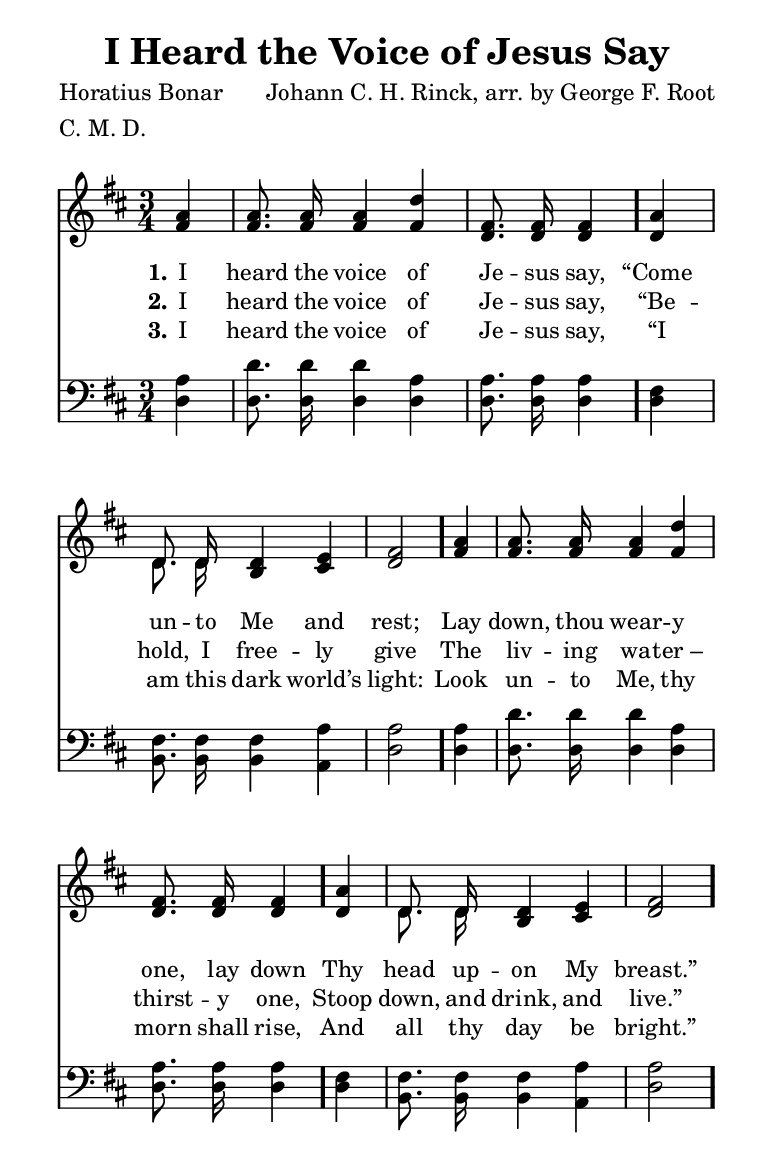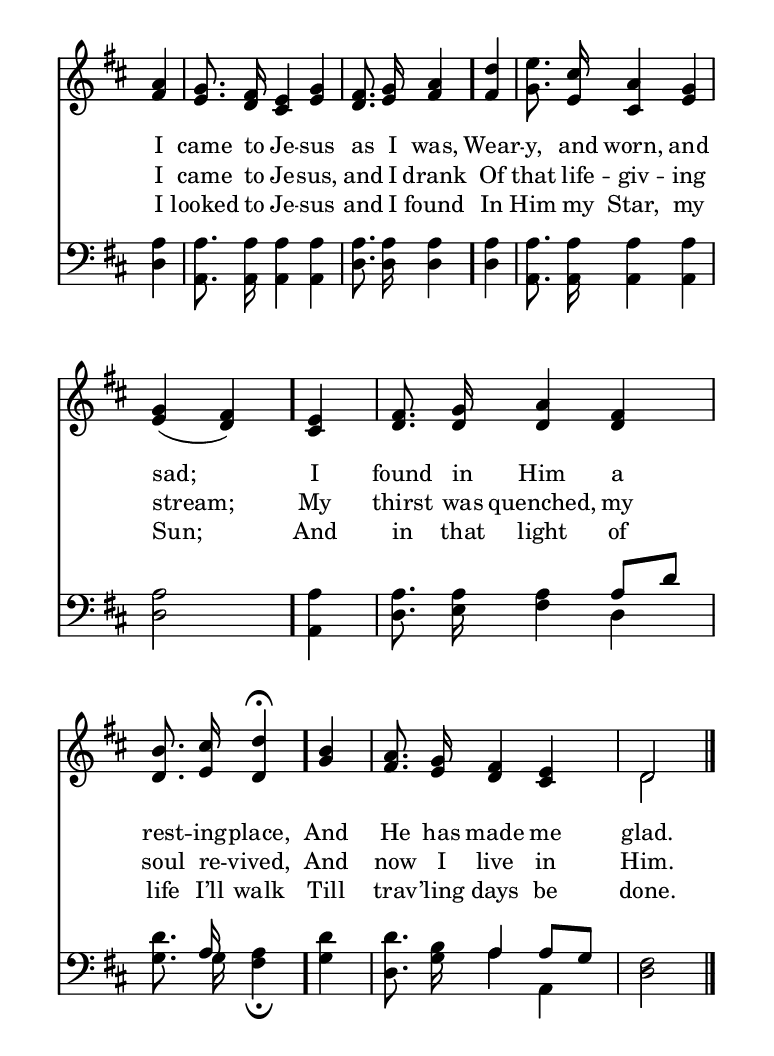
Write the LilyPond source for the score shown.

\include "common/global.ily"
\paper {
  \include "common/paper.ily"
}

\header{
  %gospel
  hymnnumber = "222"
  title = "I Heard the Voice of Jesus Say"
  tunename = "Varina"
  meter = "C. M. D."
  poet = "Horatius Bonar" % see https://hymnary.org/text/i_heard_the_voice_of_jesus_say_come_unto
  composer = "Johann C. H. Rinck, arr. by George F. Root" % see https://hymnary.org/tune/varina_root
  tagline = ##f
}

ta = { \tempo 4=80 }
tb = { \tempo 4=40 }

global = {
  \include "common/overrides.ily"
  \override Staff.TimeSignature.style = #'numbered
  \time 3/4
  \override Score.MetronomeMark.transparent = ##t % hide all fermata changes too
  \ta
  \key d \major
  \partial 4
  \autoBeamOff
}

patternA = { \ta c4 | c8. c16 c4 c | c8. c16 c4 }
patternB = { \ta c4 | c8. c16 c4 c | c2 }
patternC = { \ta c4 | c8. c16 c4 c | c4( c) }

notesSoprano = {
\global
\relative c'' {

  a4 | a8. a16 a4 d | fis,8. fis16 fis4
  a4 | d,8. d16 d4 e | fis2 \eogbreak
  a4 | a8. a16 a4 d | fis,8. fis16 fis4
  a4 | d,8. d16 d4 e | fis2 \eogbreak

  \changePitch \patternA { a | g fis e g | fis g a }
  \changePitch \patternC { d | e cis a g | g fis } \eogbreak
  \changePitch \patternA { e | fis g a fis | b cis \tb d\fermata \ta }
  \changePitch \patternB { b | a g fis e | d }

  \bar "|."

}
}

notesAlto = {
\global
\relative e' {

  \changePitch \patternA { fis | fis fis fis fis | d d d }
  \changePitch \patternB { d | d d b cis | d }
  \changePitch \patternA { fis | fis fis fis fis | d d d }
  \changePitch \patternB { d | d d b cis | d }

  \changePitch \patternA { fis | e d cis e | d e fis }
  \changePitch \patternC { fis | g e cis e | e d }
  \changePitch \patternA { cis | d d d d | d e d }
  \changePitch \patternB { g | fis e d cis | d }

}
}

notesTenor = {
\global
\relative a {

  \changePitch \patternA { a | d d d a | a a a }
  \changePitch \patternB { fis | fis fis fis a | a }
  \changePitch \patternA { a | d d d a | a a a }
  \changePitch \patternB { fis | fis fis fis a | a }

  \changePitch \patternA { a | a a a a | a a a }
  \changePitch \patternB { a | a a a a | a }
  a4 | a8. a16 a4 a8[ d] | d8. a16 a4
  d4 | d8. b16 a4 a8[ g] | fis2

}
}

notesBass = {
\global
\relative f {

  \changePitch \patternA { d | d d d d | d d d }
  \changePitch \patternB { d | b b b a | d }
  \changePitch \patternA { d | d d d d | d d d }
  \changePitch \patternB { d | b b b a | d }

  \changePitch \patternA { d | a a a a | d d d }
  \changePitch \patternB { d | a a a a | d }
  \changePitch \patternA { a | d e fis d | g g fis_\fermata }
  \changePitch \patternB { g | d g a a, | d }

}
}

wordsA = \lyricmode {
\set stanza = "1."

I heard the voice of Je -- sus say, \bar "."
“Come un -- to Me and rest; \bar "."
Lay down, thou wear -- y one, lay down \bar "."
Thy head up -- on My breast.” \bar "."
I came to Je -- sus as I was, \bar "."
Wear -- y, and worn, and sad; \bar "."
I found in Him a rest -- ing -- place, \bar "."
And He has made me glad. \bar "."

}

wordsB = \lyricmode {
\set stanza = "2."

I heard the voice of Je -- sus say,
“Be -- hold, I free -- ly give
The liv -- ing wa -- ter_– thirst -- y one,
Stoop down, and drink, and live.”
I came to Je -- sus, and I drank
Of that life -- giv -- ing stream;
My thirst was quenched, my soul re -- vived,
And now I live in Him.

}

wordsC = \lyricmode {
\set stanza = "3."

I heard the voice of Je -- sus say,
“I am this dark world’s light:
Look un -- to Me, thy morn shall rise,
And all thy day be bright.”
I looked to Je -- sus and I found
In Him my Star, my Sun;
And in that light of life I’ll walk
Till trav -- ’ling days be done.

}

\score {
  \context ChoirStaff <<
    \context Staff = upper <<
      \set Staff.autoBeaming = ##f
      \set ChoirStaff.systemStartDelimiter = #'SystemStartBar
      \set ChoirStaff.printPartCombineTexts = ##f
      \partcombine #'(2 . 11) \notesSoprano \notesAlto
      \context NullVoice = sopranos { \voiceOne << \notesSoprano >> }
      \context Lyrics = one   \lyricsto sopranos \wordsA
      \context Lyrics = two   \lyricsto sopranos \wordsB
      \context Lyrics = three \lyricsto sopranos \wordsC
    >>
    \context Staff = men <<
      \set Staff.autoBeaming = ##f
      \clef bass
      \set ChoirStaff.printPartCombineTexts = ##f
      \partcombine #'(2 . 11) \notesTenor \notesBass
    >>
  >>
  \layout {
    \include "common/layout.ily"
  }
  #(cond ((ly:get-option 'eog-midi-permitted) #{ \midi{
    \include "common/midi.ily"
  } #}))
}

\version "2.19.49"  % necessary for upgrading to future LilyPond versions.

% vi:set et ts=2 sw=2 ai nocindent syntax=lilypond:
